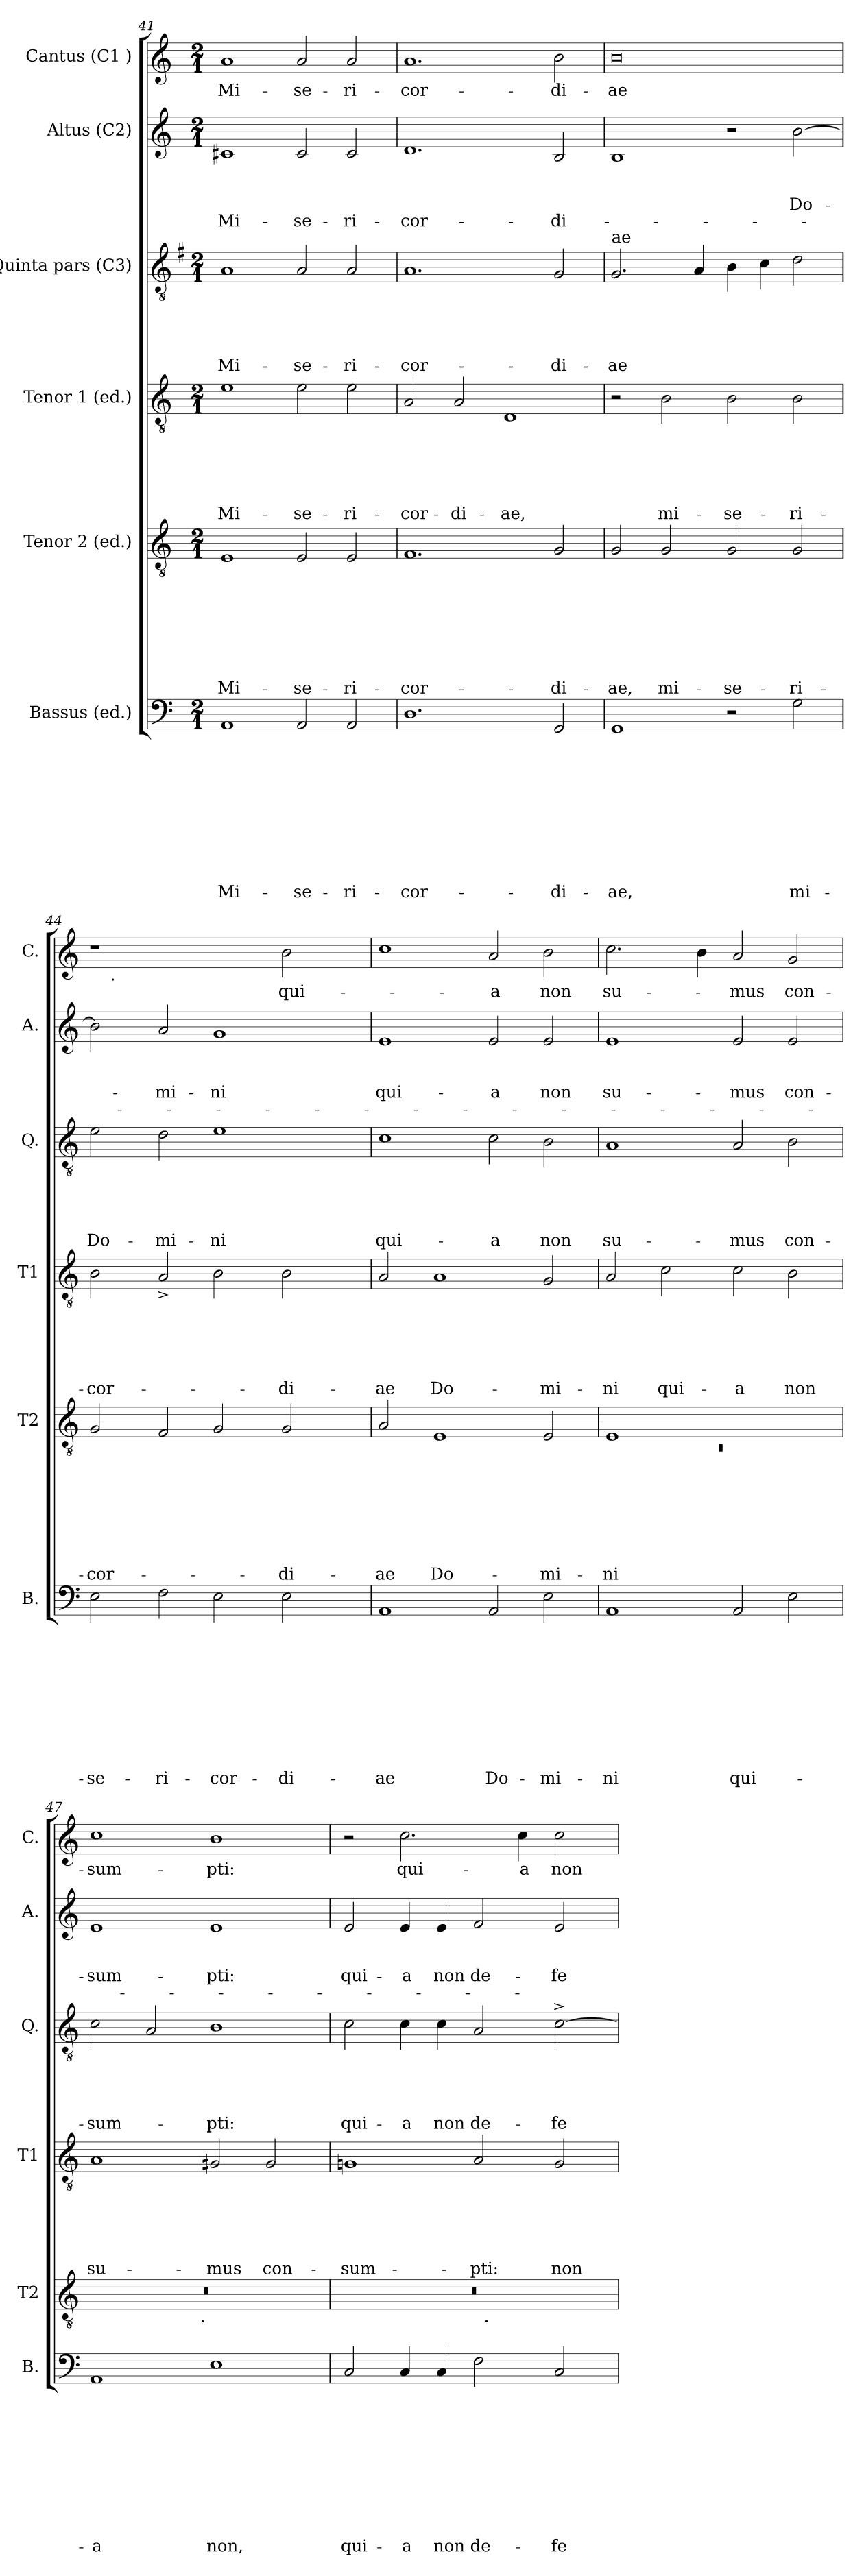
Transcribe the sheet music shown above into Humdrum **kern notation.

**kern	**text	**text	**text	**text	**text	**text	**text	**text	**text	**text	**kern	**text	**text	**text	**text	**text	**text	**text	**text	**kern	**text	**text	**text	**text	**text	**text	**kern	**text	**text	**text	**text	**text	**kern	**text	**text	**text	**text	**kern	**text
*part6	*part6	*part6	*part6	*part6	*part6	*part6	*part6	*part6	*part6	*part6	*part5	*part5	*part5	*part5	*part5	*part5	*part5	*part5	*part5	*part4	*part4	*part4	*part4	*part4	*part4	*part4	*part3	*part3	*part3	*part3	*part3	*part3	*part2	*part2	*part2	*part2	*part2	*part1	*part1
*staff6	*staff6	*staff6	*staff6	*staff6	*staff6	*staff6	*staff6	*staff6	*staff6	*staff6	*staff5	*staff5	*staff5	*staff5	*staff5	*staff5	*staff5	*staff5	*staff5	*staff4	*staff4	*staff4	*staff4	*staff4	*staff4	*staff4	*staff3	*staff3	*staff3	*staff3	*staff3	*staff3	*staff2	*staff2	*staff2	*staff2	*staff2	*staff1	*staff1
*I"Bassus (ed.)	*	*	*	*	*	*	*	*	*	*	*I"Tenor 2 (ed.)	*	*	*	*	*	*	*	*	*I"Tenor 1 (ed.)	*	*	*	*	*	*	*I"Quinta pars (C3)	*	*	*	*	*	*I"Altus (C2)	*	*	*	*	*I"Cantus (C1 )	*
*I'B.	*	*	*	*	*	*	*	*	*	*	*I'T2	*	*	*	*	*	*	*	*	*I'T1	*	*	*	*	*	*	*I'Q.	*	*	*	*	*	*I'A.	*	*	*	*	*I'C.	*
*clefF4	*	*	*	*	*	*	*	*	*	*	*clefGv2	*	*	*	*	*	*	*	*	*clefGv2	*	*	*	*	*	*	*clefGv2	*	*	*	*	*	*clefG2	*	*	*	*	*clefG2	*
*k[]	*	*	*	*	*	*	*	*	*	*	*k[]	*	*	*	*	*	*	*	*	*k[]	*	*	*	*	*	*	*k[f#]	*	*	*	*	*	*k[]	*	*	*	*	*k[]	*
*C:	*	*	*	*	*	*	*	*	*	*	*C:	*	*	*	*	*	*	*	*	*C:	*	*	*	*	*	*	*G:	*	*	*	*	*	*C:	*	*	*	*	*C:	*
*M2/1	*	*	*	*	*	*	*	*	*	*	*M2/1	*	*	*	*	*	*	*	*	*M2/1	*	*	*	*	*	*	*M2/1	*	*	*	*	*	*M2/1	*	*	*	*	*M2/1	*
=41	=41	=41	=41	=41	=41	=41	=41	=41	=41	=41	=41	=41	=41	=41	=41	=41	=41	=41	=41	=41	=41	=41	=41	=41	=41	=41	=41	=41	=41	=41	=41	=41	=41	=41	=41	=41	=41	=41	=41
!	!	!	!	!	!	!	!	!	!	!LO:LY:b	!	!	!	!	!	!	!	!	!LO:LY:b	!	!	!	!	!	!	!LO:LY:b	!	!	!	!	!	!LO:LY:b	!	!	!	!	!LO:LY:b	!	!LO:LY:b
1AA	.	.	.	.	.	.	.	.	.	Mi-	1E	.	.	.	.	.	.	.	-Mi-	1e	.	.	.	.	.	Mi-	1A	.	.	.	.	Mi-	1c#X	.	.	.	Mi-	1a	Mi-
!	!	!	!	!	!	!	!	!	!	!LO:LY:b	!	!	!	!	!	!	!	!	!LO:LY:b	!	!	!	!	!	!	!LO:LY:b	!	!	!	!	!	!LO:LY:b	!	!	!	!	!LO:LY:b	!	!LO:LY:b
2AA/	.	.	.	.	.	.	.	.	.	-se-	2E/	.	.	.	.	.	.	.	-se-	2e\	.	.	.	.	.	-se-	2A/	.	.	.	.	-se-	2c#/	.	.	.	-se-	2a/	-se-
!	!	!	!	!	!	!	!	!	!	!LO:LY:b	!	!	!	!	!	!	!	!	!LO:LY:b	!	!	!	!	!	!	!LO:LY:b	!	!	!	!	!	!LO:LY:b	!	!	!	!	!LO:LY:b	!	!LO:LY:b
2AA/	.	.	.	.	.	.	.	.	.	-ri-	2E/	.	.	.	.	.	.	.	-ri-	2e\	.	.	.	.	.	-ri-	2A/	.	.	.	.	-ri-	2c#/	.	.	.	-ri-	2a/	-ri-
=42	=42	=42	=42	=42	=42	=42	=42	=42	=42	=42	=42	=42	=42	=42	=42	=42	=42	=42	=42	=42	=42	=42	=42	=42	=42	=42	=42	=42	=42	=42	=42	=42	=42	=42	=42	=42	=42	=42	=42
!	!	!	!	!	!	!	!	!	!	!LO:LY:b	!	!	!	!	!	!	!	!	!LO:LY:b	!	!	!	!	!	!	!LO:LY:b	!	!	!	!	!	!LO:LY:b	!	!	!	!	!LO:LY:b	!	!LO:LY:b
1.D	.	.	.	.	.	.	.	.	.	-cor-	1.F	.	.	.	.	.	.	.	-cor-	2A/	.	.	.	.	.	-cor-	1.A	.	.	.	.	-cor-	1.d	.	.	.	-cor-	1.a	-cor-
!	!	!	!	!	!	!	!	!	!	!	!	!	!	!	!	!	!	!	!	!	!	!	!	!	!	!LO:LY:b	!	!	!	!	!	!	!	!	!	!	!	!	!
.	.	.	.	.	.	.	.	.	.	.	.	.	.	.	.	.	.	.	.	2A/	.	.	.	.	.	-di-	.	.	.	.	.	.	.	.	.	.	.	.	.
!	!	!	!	!	!	!	!	!	!	!	!	!	!	!	!	!	!	!	!	!	!	!	!	!	!	!LO:LY:b	!	!	!	!	!	!	!	!	!	!	!	!	!
.	.	.	.	.	.	.	.	.	.	.	.	.	.	.	.	.	.	.	.	1D	.	.	.	.	.	-ae,	.	.	.	.	.	.	.	.	.	.	.	.	.
!	!	!	!	!	!	!	!	!	!	!LO:LY:b	!	!	!	!	!	!	!	!	!LO:LY:b	!	!	!	!	!	!	!	!	!	!	!	!	!LO:LY:b	!	!	!	!	!LO:LY:b	!	!LO:LY:b
2GG/	.	.	.	.	.	.	.	.	.	-di-	2G/	.	.	.	.	.	.	.	-di-	.	.	.	.	.	.	.	2G/	.	.	.	.	-di-	2B/	.	.	.	-di-	2b\	-di-
!!LO:LB:g=z
=43	=43	=43	=43	=43	=43	=43	=43	=43	=43	=43	=43	=43	=43	=43	=43	=43	=43	=43	=43	=43	=43	=43	=43	=43	=43	=43	=43	=43	=43	=43	=43	=43	=43	=43	=43	=43	=43	=43	=43
*	*	*	*	*	*	*	*	*	*	*	*	*	*	*	*	*	*	*	*	*	*	*	*	*	*	*	*k[]	*	*	*	*	*	*	*	*	*	*	*	*
*	*	*	*	*	*	*	*	*	*	*	*	*	*	*	*	*	*	*	*	*	*	*	*	*	*	*	*C:	*	*	*	*	*	*	*	*	*	*	*	*
!	!	!	!	!	!	!	!	!	!	!	!	!	!	!	!	!	!	!	!	!	!	!	!	!	!	!	!LO:TX:a:t=ae	!	!	!	!	!	!	!	!	!	!	!	!
!	!	!	!	!	!	!	!	!	!	!LO:LY:b	!	!	!	!	!	!	!	!	!LO:LY:b	!	!	!	!	!	!	!	!	!	!	!	!	!LO:LY:b	!	!	!	!	!	!	!LO:LY:b:rj
1GG	.	.	.	.	.	.	.	.	.	-ae,	2G/	.	.	.	.	.	.	.	-ae,	2r	.	.	.	.	.	.	2.G/	.	.	.	.	-ae	1B	.	.	.	.	0b	-ae
!	!	!	!	!	!	!	!	!	!	!	!	!	!	!	!	!	!	!	!LO:LY:b	!	!	!	!	!	!	!LO:LY:b	!	!	!	!	!	!	!	!	!	!	!	!	!
.	.	.	.	.	.	.	.	.	.	.	2G/	.	.	.	.	.	.	.	mi-	2B\	.	.	.	.	.	mi-	.	.	.	.	.	.	.	.	.	.	.	.	.
.	.	.	.	.	.	.	.	.	.	.	.	.	.	.	.	.	.	.	.	.	.	.	.	.	.	.	4A/	.	.	.	.	.	.	.	.	.	.	.	.
!	!	!	!	!	!	!	!	!	!	!	!	!	!	!	!	!	!	!	!LO:LY:b	!	!	!	!	!	!	!LO:LY:b	!	!	!	!	!	!	!	!	!	!	!	!	!
2r	.	.	.	.	.	.	.	.	.	.	2G/	.	.	.	.	.	.	.	-se-	2B\	.	.	.	.	.	-se-	4B\	.	.	.	.	.	2r	.	.	.	.	.	.
.	.	.	.	.	.	.	.	.	.	.	.	.	.	.	.	.	.	.	.	.	.	.	.	.	.	.	4c\	.	.	.	.	.	.	.	.	.	.	.	.
!	!	!	!	!	!	!	!	!	!	!LO:LY:b	!	!	!	!	!	!	!	!	!LO:LY:b	!	!	!	!	!	!	!LO:LY:b	!	!	!	!	!	!	!	!	!	!LO:LY:b	!	!	!
2G\	.	.	.	.	.	.	.	.	.	mi-	2G/	.	.	.	.	.	.	.	-ri-	2B\	.	.	.	.	.	-ri-	2d\	.	.	.	.	.	[>2b\	.	.	Do-	.	.	.
=44	=44	=44	=44	=44	=44	=44	=44	=44	=44	=44	=44	=44	=44	=44	=44	=44	=44	=44	=44	=44	=44	=44	=44	=44	=44	=44	=44	=44	=44	=44	=44	=44	=44	=44	=44	=44	=44	=44	=44
!	!	!	!	!	!	!	!	!	!	!LO:LY:b	!	!	!	!	!	!	!	!	!LO:LY:b	!	!	!	!	!	!	!LO:LY:b	!	!	!	!	!	!LO:LY:b	!	!	!	!	!	!	!
*	*	*	*	*	*	*	*	*	*	*	*	*	*	*	*	*	*	*	*	*	*	*	*	*	*	*	*	*	*	*	*	*	*	*	*	*	*	*^	*
2E\	.	.	.	.	.	.	.	.	.	-se-	2G/	.	.	.	.	.	.	.	-cor-	2B\	.	.	.	.	.	-cor-	2e\	.	.	.	.	Do-	2b\]	.	.	.	.	1r	16.ryy	.
!	!	!	!	!	!	!	!	!	!	!	!	!	!	!	!	!	!	!	!	!	!	!	!	!	!	!	!	!	!	!	!	!	!	!	!	!	!	!	!LO:TX:b:t=.	!
.	.	.	.	.	.	.	.	.	.	.	.	.	.	.	.	.	.	.	.	.	.	.	.	.	.	.	.	.	.	.	.	.	.	.	.	.	.	.	1ryy	.
!	!	!	!	!	!	!	!	!	!	!LO:LY:b	!	!	!	!	!	!	!	!	!	!	!	!	!	!	!	!	!	!	!	!	!	!LO:LY:b	!	!	!	!LO:LY:b	!	!	!	!
2F\	.	.	.	.	.	.	.	.	.	-ri-	2F/	.	.	.	.	.	.	.	.	2A^</	.	.	.	.	.	.	2d\	.	.	.	.	-mi-	2a/	.	.	-mi-	.	.	.	.
!	!	!	!	!	!	!	!	!	!	!LO:LY:b	!	!	!	!	!	!	!	!	!	!	!	!	!	!	!	!	!	!	!	!	!	!LO:LY:b	!	!	!	!LO:LY:b	!	!	!	!
2E\	.	.	.	.	.	.	.	.	.	-cor-	2G/	.	.	.	.	.	.	.	.	2B\	.	.	.	.	.	.	1e	.	.	.	.	-ni	1g	.	.	-ni	.	2ryy	.	.
.	.	.	.	.	.	.	.	.	.	.	.	.	.	.	.	.	.	.	.	.	.	.	.	.	.	.	.	.	.	.	.	.	.	.	.	.	.	.	2ryy	.
!	!	!	!	!	!	!	!	!	!	!LO:LY:b	!	!	!	!	!	!	!	!	!LO:LY:b	!	!	!	!	!	!	!LO:LY:b	!	!	!	!	!	!	!	!	!	!	!	!	!	!LO:LY:b
2E\	.	.	.	.	.	.	.	.	.	-di-	2G/	.	.	.	.	.	.	.	-di-	2B\	.	.	.	.	.	-di-	.	.	.	.	.	.	.	.	.	.	.	2b\	.	qui-
.	.	.	.	.	.	.	.	.	.	.	.	.	.	.	.	.	.	.	.	.	.	.	.	.	.	.	.	.	.	.	.	.	.	.	.	.	.	.	4ryy	.
.	.	.	.	.	.	.	.	.	.	.	.	.	.	.	.	.	.	.	.	.	.	.	.	.	.	.	.	.	.	.	.	.	.	.	.	.	.	.	8ryy	.
.	.	.	.	.	.	.	.	.	.	.	.	.	.	.	.	.	.	.	.	.	.	.	.	.	.	.	.	.	.	.	.	.	.	.	.	.	.	.	32ryy	.
=45	=45	=45	=45	=45	=45	=45	=45	=45	=45	=45	=45	=45	=45	=45	=45	=45	=45	=45	=45	=45	=45	=45	=45	=45	=45	=45	=45	=45	=45	=45	=45	=45	=45	=45	=45	=45	=45	=45	=45	=45
!	!	!	!	!	!	!	!	!	!	!LO:LY:b	!	!	!	!	!	!	!	!	!LO:LY:b	!	!	!	!	!	!	!LO:LY:b	!	!	!	!	!	!LO:LY:b	!	!	!	!LO:LY:b	!	!	!	!
*	*	*	*	*	*	*	*	*	*	*	*	*	*	*	*	*	*	*	*	*	*	*	*	*	*	*	*	*	*	*	*	*	*	*	*	*	*	*v	*v	*
1AA	.	.	.	.	.	.	.	.	.	-ae	2A/	.	.	.	.	.	.	.	-ae	2A/	.	.	.	.	.	-ae	1c	.	.	.	.	qui-	1e	.	.	qui-	.	1cc	.
!	!	!	!	!	!	!	!	!	!	!	!	!	!	!	!	!	!	!	!LO:LY:b	!	!	!	!	!	!	!LO:LY:b	!	!	!	!	!	!	!	!	!	!	!	!	!
.	.	.	.	.	.	.	.	.	.	.	1E	.	.	.	.	.	.	.	Do-	1A	.	.	.	.	.	Do-	.	.	.	.	.	.	.	.	.	.	.	.	.
!	!	!	!	!	!	!	!	!	!	!LO:LY:b	!	!	!	!	!	!	!	!	!	!	!	!	!	!	!	!	!	!	!	!	!	!LO:LY:b	!	!	!	!LO:LY:b	!	!	!LO:LY:b
2AA/	.	.	.	.	.	.	.	.	.	Do-	.	.	.	.	.	.	.	.	.	.	.	.	.	.	.	.	2c\	.	.	.	.	-a	2e/	.	.	-a	.	2a/	-a
!	!	!	!	!	!	!	!	!	!	!LO:LY:b	!	!	!	!	!	!	!	!	!LO:LY:b	!	!	!	!	!	!	!LO:LY:b	!	!	!	!	!	!LO:LY:b	!	!	!	!LO:LY:b	!	!	!LO:LY:b
2E\	.	.	.	.	.	.	.	.	.	-mi-	2E/	.	.	.	.	.	.	.	-mi-	2G/	.	.	.	.	.	-mi-	2B\	.	.	.	.	non	2e/	.	.	non	.	2b\	non
=46	=46	=46	=46	=46	=46	=46	=46	=46	=46	=46	=46	=46	=46	=46	=46	=46	=46	=46	=46	=46	=46	=46	=46	=46	=46	=46	=46	=46	=46	=46	=46	=46	=46	=46	=46	=46	=46	=46	=46
*	*	*	*	*	*	*	*	*	*	*	*^	*	*	*	*	*	*	*	*	*	*	*	*	*	*	*	*	*	*	*	*	*	*	*	*	*	*	*	*
!	!	!	!	!	!	!	!	!	!	!LO:LY:b	!	!LO:N:vis=1	!	!	!	!	!	!	!	!LO:LY:b	!	!	!	!	!	!	!LO:LY:b	!	!	!	!	!	!LO:LY:b	!	!	!	!LO:LY:b	!	!	!LO:LY:b
1AA	.	.	.	.	.	.	.	.	.	-ni	1E	0rC	.	.	.	.	.	.	.	-ni	2A/	.	.	.	.	.	-ni	1A	.	.	.	.	su-	1e	.	.	su-	.	2.cc\	su-
!	!	!	!	!	!	!	!	!	!	!	!	!	!	!	!	!	!	!	!	!	!	!	!	!	!	!	!LO:LY:b	!	!	!	!	!	!	!	!	!	!	!	!	!
.	.	.	.	.	.	.	.	.	.	.	.	.	.	.	.	.	.	.	.	.	2c\	.	.	.	.	.	qui-	.	.	.	.	.	.	.	.	.	.	.	.	.
.	.	.	.	.	.	.	.	.	.	.	.	.	.	.	.	.	.	.	.	.	.	.	.	.	.	.	.	.	.	.	.	.	.	.	.	.	.	.	4b\	.
!	!	!	!	!	!	!	!	!	!	!LO:LY:b	!	!	!	!	!	!	!	!	!	!	!	!	!	!	!	!	!LO:LY:b	!	!	!	!	!	!LO:LY:b	!	!	!	!LO:LY:b	!	!	!LO:LY:b
2AA/	.	.	.	.	.	.	.	.	.	qui-	1ryy	.	.	.	.	.	.	.	.	.	2c\	.	.	.	.	.	-a	2A/	.	.	.	.	-mus	2e/	.	.	-mus	.	2a/	-mus
!	!	!	!	!	!	!	!	!	!	!	!	!	!	!	!	!	!	!	!	!	!	!	!	!	!	!	!LO:LY:b	!	!	!	!	!	!LO:LY:b	!	!	!	!LO:LY:b	!	!	!LO:LY:b
2E\	.	.	.	.	.	.	.	.	.	.	.	.	.	.	.	.	.	.	.	.	2B\	.	.	.	.	.	non	2B\	.	.	.	.	con-	2e/	.	.	con-	.	2g/	con-
=47	=47	=47	=47	=47	=47	=47	=47	=47	=47	=47	=47	=47	=47	=47	=47	=47	=47	=47	=47	=47	=47	=47	=47	=47	=47	=47	=47	=47	=47	=47	=47	=47	=47	=47	=47	=47	=47	=47	=47	=47
!	!	!	!	!	!	!	!	!	!	!LO:LY:b:rj	!	!	!	!	!	!	!	!	!	!	!	!	!	!	!	!	!LO:LY:b	!	!	!	!	!	!LO:LY:b	!	!	!	!LO:LY:b	!	!	!LO:LY:b
1AA	.	.	.	.	.	.	.	.	.	-a	0r	2ryy	.	.	.	.	.	.	.	.	1A	.	.	.	.	.	su-	2c\	.	.	.	.	-sum-	1e	.	.	-sum-	.	1cc	-sum-
.	.	.	.	.	.	.	.	.	.	.	.	4...ryy	.	.	.	.	.	.	.	.	.	.	.	.	.	.	.	2A/	.	.	.	.	.	.	.	.	.	.	.	.
!	!	!	!	!	!	!	!	!	!	!	!	!LO:TX:b:t=.	!	!	!	!	!	!	!	!	!	!	!	!	!	!	!	!	!	!	!	!	!	!	!	!	!	!	!	!
.	.	.	.	.	.	.	.	.	.	.	.	1ryy	.	.	.	.	.	.	.	.	.	.	.	.	.	.	.	.	.	.	.	.	.	.	.	.	.	.	.	.
!	!	!	!	!	!	!	!	!	!	!LO:LY:b	!	!	!	!	!	!	!	!	!	!	!	!	!	!	!	!	!LO:LY:b	!	!	!	!	!	!LO:LY:b	!	!	!	!LO:LY:b	!	!	!LO:LY:b
1E	.	.	.	.	.	.	.	.	.	non,	.	.	.	.	.	.	.	.	.	.	2G#X/	.	.	.	.	.	-mus	1B	.	.	.	.	-pti:	1e	.	.	-pti:	.	1b	-pti:
!	!	!	!	!	!	!	!	!	!	!	!	!	!	!	!	!	!	!	!	!	!	!	!	!	!	!	!LO:LY:b	!	!	!	!	!	!	!	!	!	!	!	!	!
.	.	.	.	.	.	.	.	.	.	.	.	.	.	.	.	.	.	.	.	.	2G#/	.	.	.	.	.	con-	.	.	.	.	.	.	.	.	.	.	.	.	.
.	.	.	.	.	.	.	.	.	.	.	.	32ryy	.	.	.	.	.	.	.	.	.	.	.	.	.	.	.	.	.	.	.	.	.	.	.	.	.	.	.	.
!!LO:PB:g=z
=48	=48	=48	=48	=48	=48	=48	=48	=48	=48	=48	=48	=48	=48	=48	=48	=48	=48	=48	=48	=48	=48	=48	=48	=48	=48	=48	=48	=48	=48	=48	=48	=48	=48	=48	=48	=48	=48	=48	=48	=48
!	!	!	!	!	!	!	!	!	!	!LO:LY:b	!	!	!	!	!	!	!	!	!	!	!	!	!	!	!	!	!LO:LY:b	!	!	!	!	!	!LO:LY:b	!	!	!	!LO:LY:b	!	!	!
2C/	.	.	.	.	.	.	.	.	.	qui-	0r	1ryy	.	.	.	.	.	.	.	.	1Gn	.	.	.	.	.	-sum-	2c\	.	.	.	.	qui-	2e/	.	.	qui-	.	2r	.
!	!	!	!	!	!	!	!	!	!	!LO:LY:b	!	!	!	!	!	!	!	!	!	!	!	!	!	!	!	!	!	!	!	!	!	!	!LO:LY:b	!	!	!	!LO:LY:b	!	!	!LO:LY:b
4C/	.	.	.	.	.	.	.	.	.	-a	.	.	.	.	.	.	.	.	.	.	.	.	.	.	.	.	.	4c\	.	.	.	.	-a	4e/	.	.	-a	.	2.cc\	qui-
!	!	!	!	!	!	!	!	!	!	!LO:LY:b	!	!	!	!	!	!	!	!	!	!	!	!	!	!	!	!	!	!	!	!	!	!	!LO:LY:b	!	!	!	!LO:LY:b	!	!	!
4C/	.	.	.	.	.	.	.	.	.	non	.	.	.	.	.	.	.	.	.	.	.	.	.	.	.	.	.	4c\	.	.	.	.	non	4e/	.	.	non	.	.	.
!	!	!	!	!	!	!	!	!	!	!LO:LY:b	!	!	!	!	!	!	!	!	!	!	!	!	!	!	!	!	!LO:LY:b	!	!	!	!	!	!LO:LY:b	!	!	!	!LO:LY:b	!	!	!
2F\	.	.	.	.	.	.	.	.	.	de-	.	32ryy	.	.	.	.	.	.	.	.	2A/	.	.	.	.	.	-pti:	2A/	.	.	.	.	de-	2f/	.	.	de-	.	.	.
!	!	!	!	!	!	!	!	!	!	!	!	!LO:TX:b:t=.	!	!	!	!	!	!	!	!	!	!	!	!	!	!	!	!	!	!	!	!	!	!	!	!	!	!	!	!
.	.	.	.	.	.	.	.	.	.	.	.	2ryy	.	.	.	.	.	.	.	.	.	.	.	.	.	.	.	.	.	.	.	.	.	.	.	.	.	.	.	.
!	!	!	!	!	!	!	!	!	!	!	!	!	!	!	!	!	!	!	!	!	!	!	!	!	!	!	!	!	!	!	!	!	!	!	!	!	!	!	!	!LO:LY:b
.	.	.	.	.	.	.	.	.	.	.	.	.	.	.	.	.	.	.	.	.	.	.	.	.	.	.	.	.	.	.	.	.	.	.	.	.	.	.	4cc\	-a
!	!	!	!	!	!	!	!	!	!	!LO:LY:b	!	!	!	!	!	!	!	!	!	!	!	!	!	!	!	!	!LO:LY:b	!	!	!	!	!	!LO:LY:b	!	!	!	!LO:LY:b	!	!	!LO:LY:b
2C/	.	.	.	.	.	.	.	.	.	-fe-	.	.	.	.	.	.	.	.	.	.	2G/	.	.	.	.	.	non	[>2c^>\	.	.	.	.	-fe-	2e/	.	.	-fe-	.	2cc\	non
.	.	.	.	.	.	.	.	.	.	.	.	4...ryy	.	.	.	.	.	.	.	.	.	.	.	.	.	.	.	.	.	.	.	.	.	.	.	.	.	.	.	.
*	*	*	*	*	*	*	*	*	*	*	*v	*v	*	*	*	*	*	*	*	*	*	*	*	*	*	*	*	*	*	*	*	*	*	*	*	*	*	*	*	*
=	=	=	=	=	=	=	=	=	=	=	=	=	=	=	=	=	=	=	=	=	=	=	=	=	=	=	=	=	=	=	=	=	=	=	=	=	=	=	=
*-	*-	*-	*-	*-	*-	*-	*-	*-	*-	*-	*-	*-	*-	*-	*-	*-	*-	*-	*-	*-	*-	*-	*-	*-	*-	*-	*-	*-	*-	*-	*-	*-	*-	*-	*-	*-	*-	*-	*-
